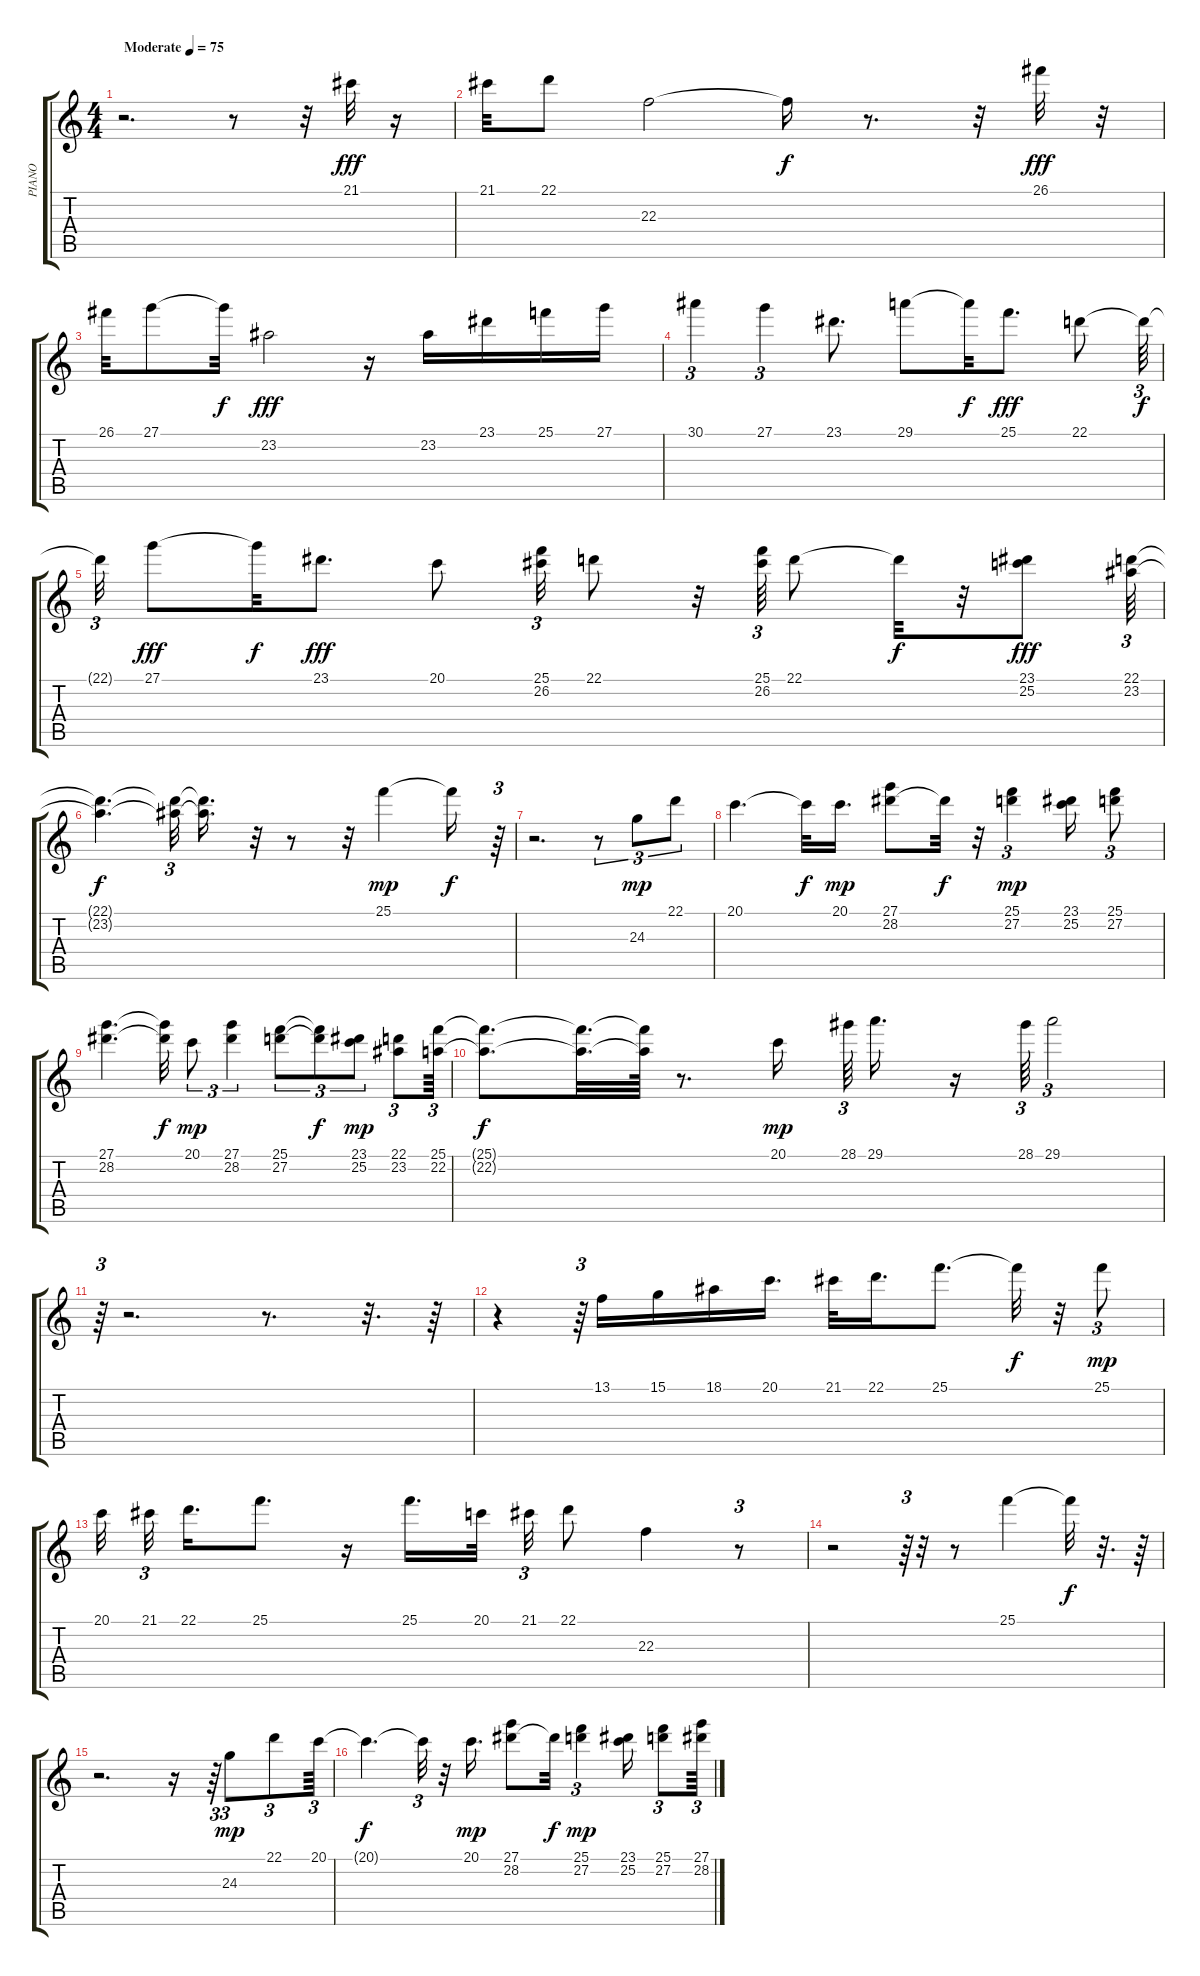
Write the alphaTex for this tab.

\track ("PIANO" "PIANO") {instrument acousticgrandpiano}
\staff {score tabs}
\tuning (E4 B3 G3 D3 A2 E2) {hide}
\ts (4 4)
\tempo (75 "Moderate")
\clef g2
\ks c
r.2{d dy fff instrument acousticgrandpiano} r.8 r.32 21.1.32 r.16 |
21.1.32 22.1.8 22.3.2 22.3{t}.16{dy f} r.8{d} r.32 26.1.32{dy fff} r.32 |
26.1.32 27.1.8 27.1{t}.32{dy f} 23.2.2{dy fff} r.16 23.2.16 23.1.16 25.1.16 27.1.16 |
30.1.4{tu (3 2)} 27.1.4{tu (3 2)} 23.1.8{d} 29.1.8 29.1{t}.32{dy f} 25.1.8{d dy fff} 22.1.8 22.1{t}.64{tu (3 2) dy f} |
22.1{t}.32{tu (3 2)} 27.1.8{dy fff} 27.1{t}.32{dy f} 23.1.8{d dy fff} 20.1.8 (25.1 26.2).32{tu (3 2)} 22.1.8 r.32 (25.1 26.2).64{tu (3 2)} 22.1.8 22.1{t}.32{dy f} r.32 (23.1 25.2).8{dy fff} (22.1 23.2).64{tu (3 2)} |
(22.1{t} 23.2{t}).4{d dy f} (22.1{t} 23.2{t}).32{tu (3 2)} (22.1{t} 23.2{t}).16{d} r.32 r.8 r.32 25.1.4{dy mp} 25.1{t}.16{dy f} r.64{tu (3 2)} |
r.2{d} r.8{tu (3 2)} 24.3.8{tu (3 2) dy mp} 22.1.8{tu (3 2)} |
20.1.4{d} 20.1{t}.32{dy f} 20.1.16{d dy mp} (27.1 28.2).8 28.2{t}.32{dy f} r.32 (25.1 27.2).4{tu (3 2) dy mp} (23.1 25.2).16 (25.1 27.2).8{tu (3 2)} |
(27.1 28.2).4{d} (27.1{t} 28.2{t}).32{dy f} 20.1.8{tu (3 2) dy mp} (27.1 28.2).4{tu (3 2)} (25.1 27.2).8{tu (3 2)} (25.1{t} 27.2{t}).8{tu (3 2) dy f} (23.1 25.2).8{tu (3 2) dy mp} (22.1 23.2).8{tu (3 2)} (25.1 22.2).64{tu (3 2)} |
(25.1{t} 22.2{t}).8{d dy f} (25.1{t} 22.2{t}).32{d} (25.1{t} 22.2{t}).64 r.8{d} 20.1.16{dy mp} 28.1.64{tu (3 2)} 29.1.16{d} r.16 28.1.64{tu (3 2)} 29.1.2{tu (3 2)} |
r.64{tu (3 2)} r.2{d} r.8{d} r.32{d} r.64 |
r.4 r.64{tu (3 2)} 13.1.16 15.1.16 18.1.16 20.1.16{d} 21.1.32 22.1.16{d} 25.1.8{d} 25.1{t}.32{dy f} r.32 25.1.8{tu (3 2) dy mp} |
20.1.32{beam splitsecondary} 21.1.32{tu (3 2) beam splitsecondary} 22.1.16{d} 25.1.8{d} r.16 25.1.16{d} 20.1.32 21.1.32{tu (3 2)} 22.1.8 22.3.4 r.8{tu (3 2)} |
r.2 r.64{tu (3 2)} r.32 r.8 25.1.4 25.1{t}.32{dy f} r.32{d} r.64 |
r.2{d} r.16 r.64{tu (3 2)} 24.3.8{tu (3 2) dy mp} 22.1.8{tu (3 2)} 20.1.64{tu (3 2)} |
20.1{t}.4{d dy f} 20.1{t}.32{tu (3 2)} r.32 20.1.16{d dy mp} (27.1 28.2).8 28.2{t}.32{dy f} (25.1 27.2).4{tu (3 2) dy mp} (23.1 25.2).16 (25.1 27.2).8{tu (3 2)} (27.1 28.2).64{tu (3 2)}
